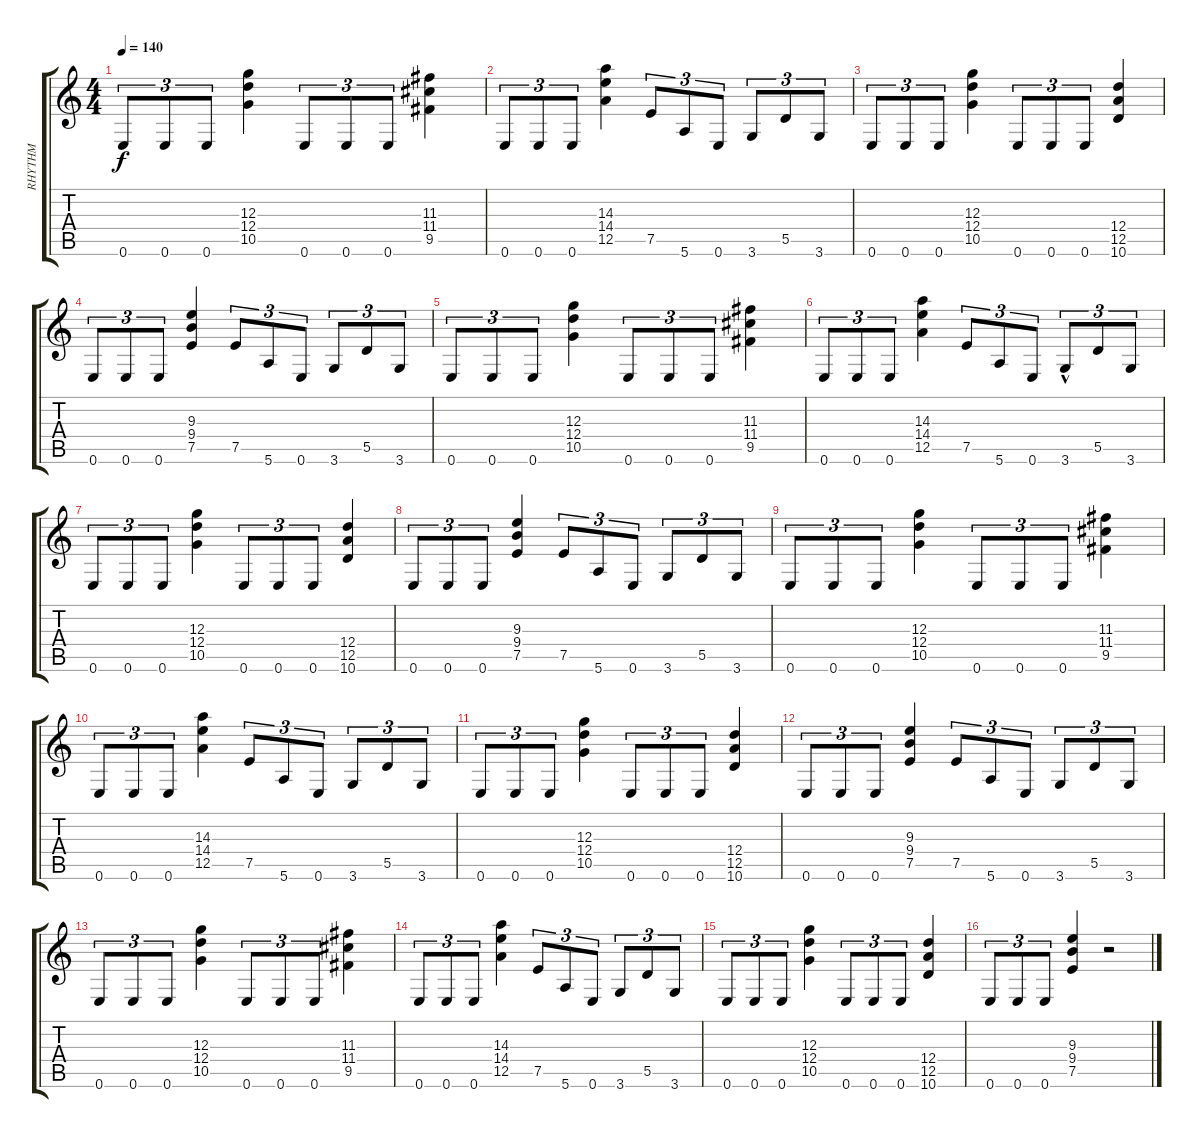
\track ("RHYTHM" "RHYTHM") {instrument distortionguitar}
\staff {score tabs}
\tuning (E4 B3 G3 D3 A2 E2) {hide}
\ts (4 4)
\tempo 140
\clef g2
\ks c
0.6.8{tu (3 2) dy f} 0.6.8{tu (3 2)} 0.6.8{tu (3 2)} (12.3 12.4 10.5).4 0.6.8{tu (3 2)} 0.6.8{tu (3 2)} 0.6.8{tu (3 2)} (11.3 11.4 9.5).4 |
0.6.8{tu (3 2)} 0.6.8{tu (3 2)} 0.6.8{tu (3 2)} (14.3 14.4 12.5).4 7.5.8{tu (3 2)} 5.6.8{tu (3 2)} 0.6.8{tu (3 2)} 3.6.8{tu (3 2)} 5.5.8{tu (3 2)} 3.6.8{tu (3 2)} |
0.6.8{tu (3 2)} 0.6.8{tu (3 2)} 0.6.8{tu (3 2)} (12.3 12.4 10.5).4 0.6.8{tu (3 2)} 0.6.8{tu (3 2)} 0.6.8{tu (3 2)} (12.4 12.5 10.6).4 |
0.6.8{tu (3 2)} 0.6.8{tu (3 2)} 0.6.8{tu (3 2)} (9.3 9.4 7.5).4 7.5.8{tu (3 2)} 5.6.8{tu (3 2)} 0.6.8{tu (3 2)} 3.6.8{tu (3 2)} 5.5.8{tu (3 2)} 3.6.8{tu (3 2)} |
0.6.8{tu (3 2)} 0.6.8{tu (3 2)} 0.6.8{tu (3 2)} (12.3 12.4 10.5).4 0.6.8{tu (3 2)} 0.6.8{tu (3 2)} 0.6.8{tu (3 2)} (11.3 11.4 9.5).4 |
0.6.8{tu (3 2)} 0.6.8{tu (3 2)} 0.6.8{tu (3 2)} (14.3 14.4 12.5).4 7.5.8{tu (3 2)} 5.6.8{tu (3 2)} 0.6.8{tu (3 2)} 3.6{hac}.8{tu (3 2)} 5.5.8{tu (3 2)} 3.6.8{tu (3 2)} |
0.6.8{tu (3 2)} 0.6.8{tu (3 2)} 0.6.8{tu (3 2)} (12.3 12.4 10.5).4 0.6.8{tu (3 2)} 0.6.8{tu (3 2)} 0.6.8{tu (3 2)} (12.4 12.5 10.6).4 |
0.6.8{tu (3 2)} 0.6.8{tu (3 2)} 0.6.8{tu (3 2)} (9.3 9.4 7.5).4 7.5.8{tu (3 2)} 5.6.8{tu (3 2)} 0.6.8{tu (3 2)} 3.6.8{tu (3 2)} 5.5.8{tu (3 2)} 3.6.8{tu (3 2)} |
0.6.8{tu (3 2)} 0.6.8{tu (3 2)} 0.6.8{tu (3 2)} (12.3 12.4 10.5).4 0.6.8{tu (3 2)} 0.6.8{tu (3 2)} 0.6.8{tu (3 2)} (11.3 11.4 9.5).4 |
0.6.8{tu (3 2)} 0.6.8{tu (3 2)} 0.6.8{tu (3 2)} (14.3 14.4 12.5).4 7.5.8{tu (3 2)} 5.6.8{tu (3 2)} 0.6.8{tu (3 2)} 3.6.8{tu (3 2)} 5.5.8{tu (3 2)} 3.6.8{tu (3 2)} |
0.6.8{tu (3 2)} 0.6.8{tu (3 2)} 0.6.8{tu (3 2)} (12.3 12.4 10.5).4 0.6.8{tu (3 2)} 0.6.8{tu (3 2)} 0.6.8{tu (3 2)} (12.4 12.5 10.6).4 |
0.6.8{tu (3 2)} 0.6.8{tu (3 2)} 0.6.8{tu (3 2)} (9.3 9.4 7.5).4 7.5.8{tu (3 2)} 5.6.8{tu (3 2)} 0.6.8{tu (3 2)} 3.6.8{tu (3 2)} 5.5.8{tu (3 2)} 3.6.8{tu (3 2)} |
0.6.8{tu (3 2)} 0.6.8{tu (3 2)} 0.6.8{tu (3 2)} (12.3 12.4 10.5).4 0.6.8{tu (3 2)} 0.6.8{tu (3 2)} 0.6.8{tu (3 2)} (11.3 11.4 9.5).4 |
0.6.8{tu (3 2)} 0.6.8{tu (3 2)} 0.6.8{tu (3 2)} (14.3 14.4 12.5).4 7.5.8{tu (3 2)} 5.6.8{tu (3 2)} 0.6.8{tu (3 2)} 3.6.8{tu (3 2)} 5.5.8{tu (3 2)} 3.6.8{tu (3 2)} |
0.6.8{tu (3 2)} 0.6.8{tu (3 2)} 0.6.8{tu (3 2)} (12.3 12.4 10.5).4 0.6.8{tu (3 2)} 0.6.8{tu (3 2)} 0.6.8{tu (3 2)} (12.4 12.5 10.6).4 |
0.6.8{tu (3 2)} 0.6.8{tu (3 2)} 0.6.8{tu (3 2)} (9.3 9.4 7.5).4 r.2
